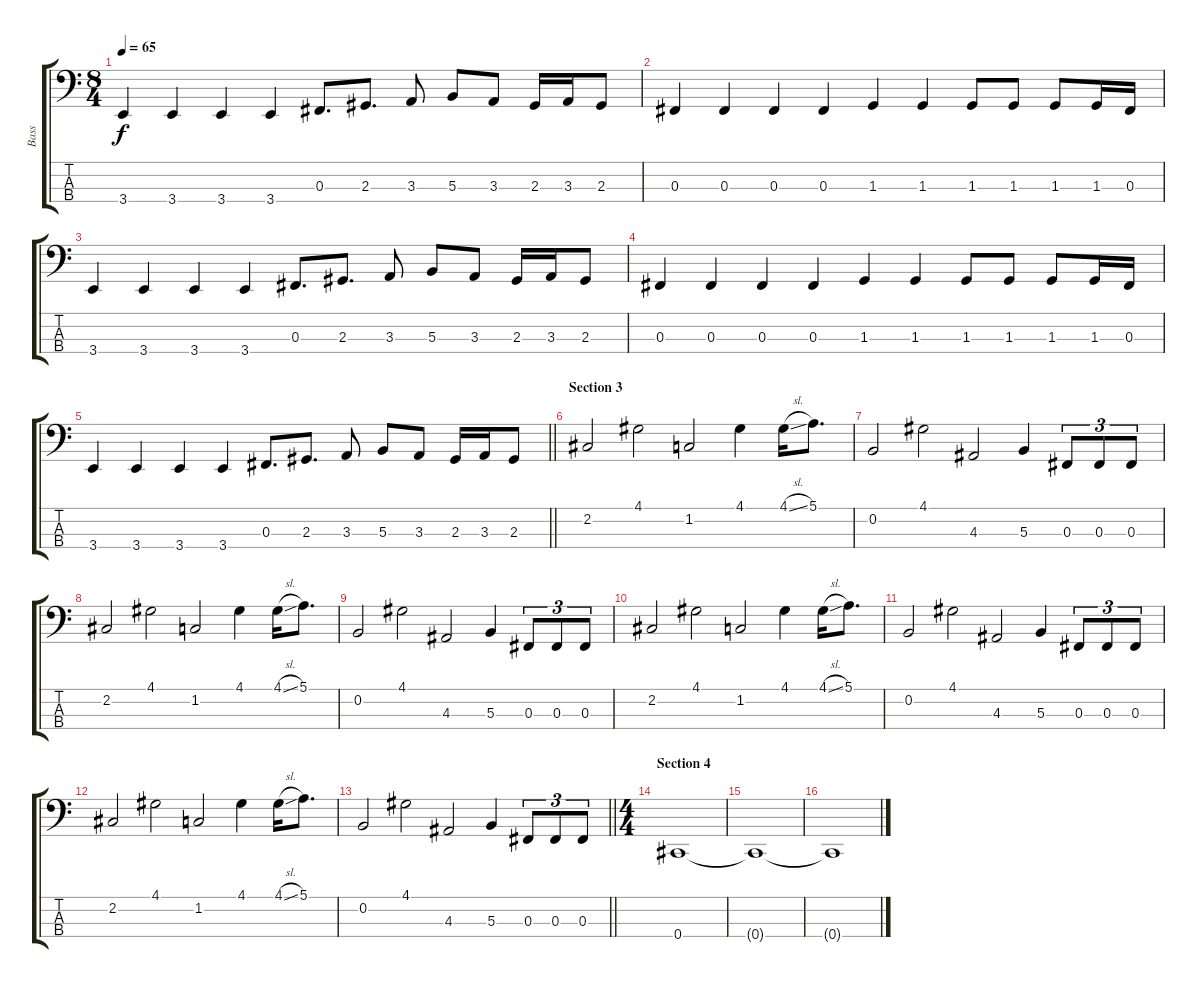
\track ("Bass" "Bass") {instrument electricbasspick}
\staff {score tabs}
\tuning (E2 B1 Gb1 Db1) {hide}
\ts (8 4)
\tempo 65
\clef f4
\ks c
3.4.4{dy f} 3.4.4 3.4.4 3.4.4 0.3.8{d} 2.3.8{d} 3.3.8 5.3.8 3.3.8 2.3.16 3.3.16 2.3.8 |
0.3.4 0.3.4 0.3.4 0.3.4 1.3.4 1.3.4 1.3.8 1.3.8 1.3.8 1.3.16 0.3.16 |
3.4.4 3.4.4 3.4.4 3.4.4 0.3.8{d} 2.3.8{d} 3.3.8 5.3.8 3.3.8 2.3.16 3.3.16 2.3.8 |
0.3.4 0.3.4 0.3.4 0.3.4 1.3.4 1.3.4 1.3.8 1.3.8 1.3.8 1.3.16 0.3.16 |
\barLineRight lightlight
3.4.4 3.4.4 3.4.4 3.4.4 0.3.8{d} 2.3.8{d} 3.3.8 5.3.8 3.3.8 2.3.16 3.3.16 2.3.8 |
\section ("" "Section 3")
2.2.2 4.1.2 1.2.2 4.1.4 4.1{sl}.16 5.1.8{d} |
0.2.2 4.1.2 4.3.2 5.3.4 0.3.8{tu (3 2)} 0.3.8{tu (3 2)} 0.3.8{tu (3 2)} |
2.2.2 4.1.2 1.2.2 4.1.4 4.1{sl}.16 5.1.8{d} |
0.2.2 4.1.2 4.3.2 5.3.4 0.3.8{tu (3 2)} 0.3.8{tu (3 2)} 0.3.8{tu (3 2)} |
2.2.2 4.1.2 1.2.2 4.1.4 4.1{sl}.16 5.1.8{d} |
0.2.2 4.1.2 4.3.2 5.3.4 0.3.8{tu (3 2)} 0.3.8{tu (3 2)} 0.3.8{tu (3 2)} |
2.2.2 4.1.2 1.2.2 4.1.4 4.1{sl}.16 5.1.8{d} |
\barLineRight lightlight
0.2.2 4.1.2 4.3.2 5.3.4 0.3.8{tu (3 2)} 0.3.8{tu (3 2)} 0.3.8{tu (3 2)} |
\ts (4 4)
\section ("" "Section 4")
0.4.1 |
0.4{t}.1 |
0.4{t}.1
